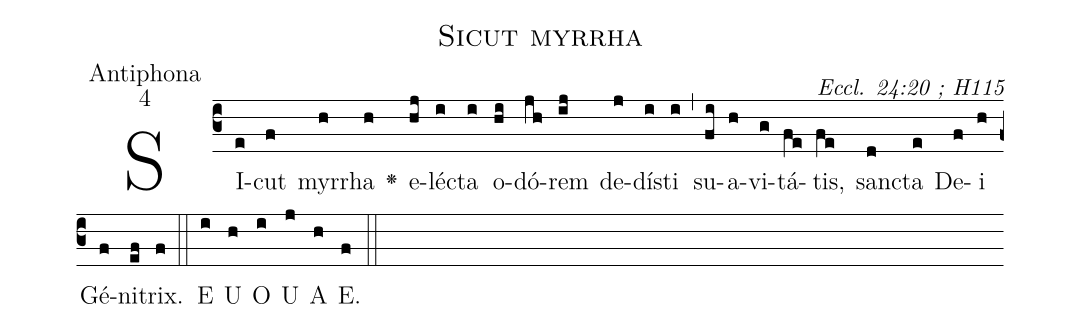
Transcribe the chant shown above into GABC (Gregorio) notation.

name:Sicut myrrha;
office-part:Antiphona;
mode:4;
commentary:Eccl. 24:20 ; H115;
%%
(c3)SI(e)cut(f) myr(h)rha(h) <v>\greheightstar</v>() e(hj)lé(i)cta(i) o(hi)dó(jh)rem(ij) de(j)dí(i)sti(i) (,) su(fi)a(h)vi(g)tá(fe)tis,(fe) san(d)cta(e) De(f)i(h) Gé(f)ni(ef)trix.(f) (::)
E(i) U(h) O(i) U(j) A(h) E.(f) (::)
